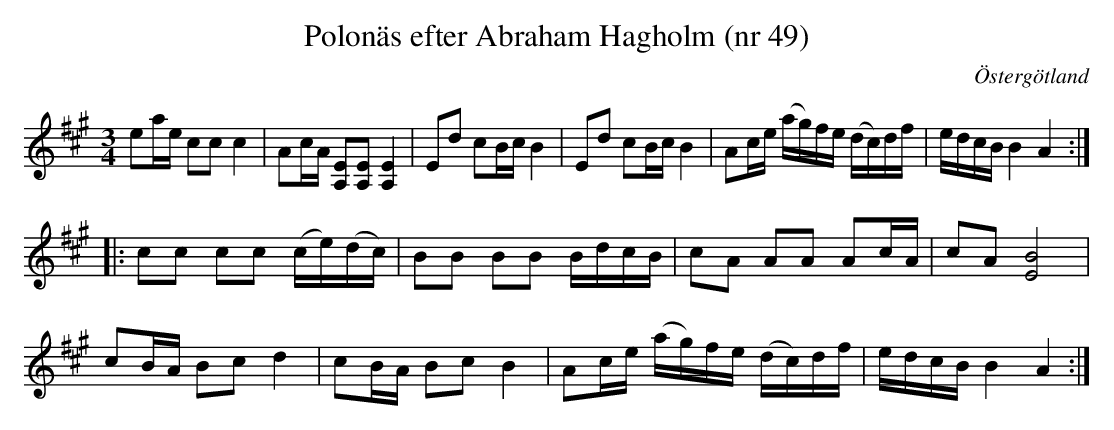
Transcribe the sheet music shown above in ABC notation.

X:1
T: Polonäs efter Abraham Hagholm (nr 49)
O: Östergötland
M: 3/4
L: 1/16
K: A
e2ae c2c2 c4 | A2cA [EA,]2[EA,]2 [EA,]4 | E2d2 c2Bc B4 | E2d2 c2Bc B4 | A2ce (ag)fe (dc)df | edcB B4 A4 ::
c2c2 c2c2 (ce)(dc) | B2B2 B2B2 BdcB | c2A2 A2A2 A2cA | c2A2 [B8E8] |
c2BA B2c2 d4 | c2BA B2c2 B4 | A2ce (ag)fe (dc)df | edcB B4 A4 :|
